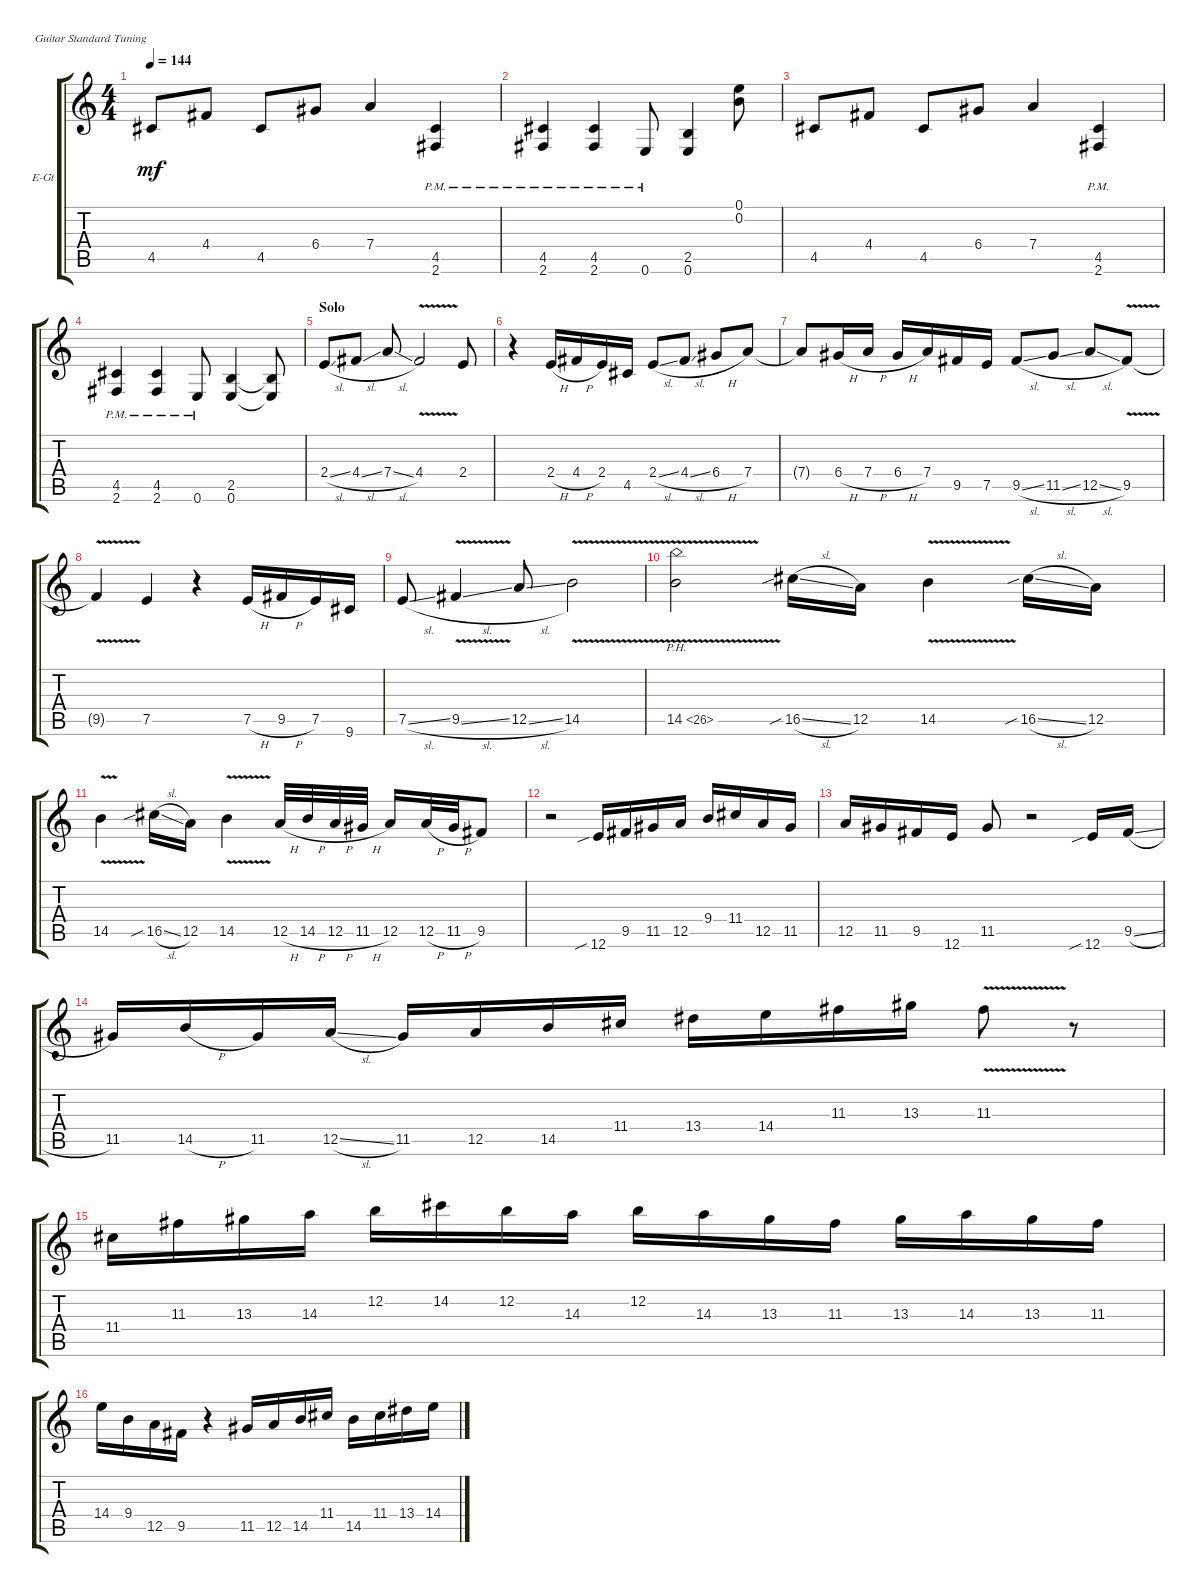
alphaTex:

\bracketExtendMode groupsimilarinstruments
\firstSystemTrackNameOrientation horizontal
\otherSystemsTrackNameOrientation horizontal
\track ("Lead" "E-Gt") {instrument distortionguitar}
\staff {score tabs}
\tuning (E4 B3 G3 D3 A2 E2)
\ts (4 4)
\tempo 144
\clef g2
\ks c
4.5.8{dy mf} 4.4.8 4.5.8 6.4.8 7.4.4 (2.6 4.5{pm}).4 |
(2.6 4.5{pm}).4 (2.6 4.5{pm}).4 0.6{pm}.8 (0.6 2.5).4 (0.1 0.2).8 |
4.5.8 4.4.8 4.5.8 6.4.8 7.4.4 (2.6 4.5{pm}).4 |
(2.6 4.5{pm}).4 (2.6 4.5{pm}).4 0.6{pm}.8 (0.6 2.5).4 (0.6{t} 2.5{t}).8 |
\section ("" "Solo")
2.4{sl}.8 4.4{sl}.8 7.4{sl}.8 4.4{v}.2 2.4.8 |
r.4 2.4{h}.16 4.4{h}.16 2.4.16 4.5.16 2.4{sl}.8 4.4{sl}.8 6.4{h}.8 7.4.8 |
7.4{t}.8 6.4{h}.16 7.4{h}.16 6.4{h}.16 7.4.16 9.5.16 7.5.16 9.5{sl}.8 11.5{sl}.8 12.5{sl}.8 9.5{v}.8 |
9.5{t}.4 7.5.4 r.4 7.5{h}.16 9.5{h}.16 7.5.16 9.6.16 |
7.5{sl}.8 9.5{v sl}.4 12.5{sl}.8 14.5{v}.2 |
14.5{ph 12 v}.2 16.5{sib sl}.16 12.5.16 14.5{v}.4 16.5{sib sl}.16 12.5.16 |
14.5{v}.4 16.5{sib sl}.16 12.5.16 14.5{v}.4 12.5{h}.32 14.5{h}.32 12.5{h}.32 11.5{h}.32 12.5.16 12.5{h}.32 11.5{h}.32 9.5.8 |
r.2 12.6{sib}.16 9.5.16 11.5.16 12.5.16 9.4.16 11.4.16 12.5.16 11.5.16 |
12.5.16 11.5.16 9.5.16 12.6.16 11.5.8 r.2 12.6{sib}.16 9.5{sl}.16 |
11.5.16 14.5{h}.16 11.5.16 12.5{sl}.16 11.5.16 12.5.16 14.5.16 11.4.16 13.4.16 14.4.16 11.3.16 13.3.16 11.3{v}.8 r.8 |
11.4.16 11.3.16 13.3.16 14.3.16 12.2.16 14.2.16 12.2.16 14.3.16 12.2.16 14.3.16 13.3.16 11.3.16 13.3.16 14.3.16 13.3.16 11.3.16 |
14.4.16 9.4.16 12.5.16 9.5.16 r.4 11.5.16 12.5.16 14.5.16 11.4.16 14.5.16 11.4.16 13.4.16 14.4.16
